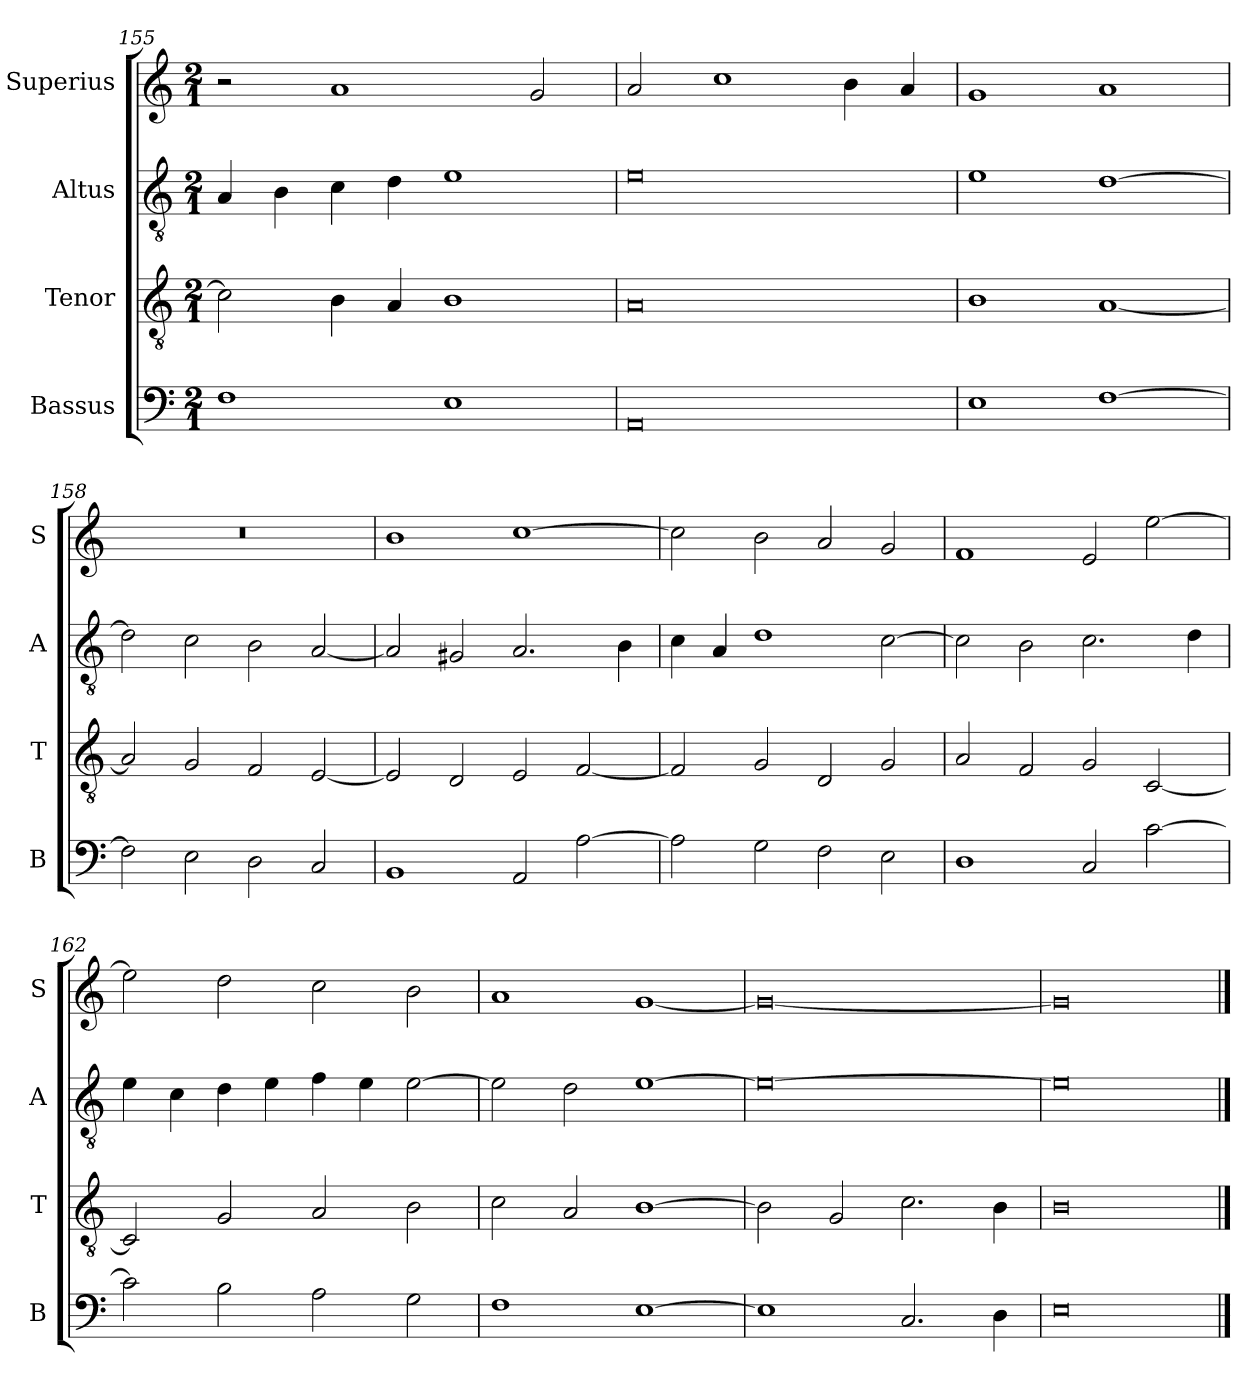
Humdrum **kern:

**kern	**kern	**kern	**kern
*part4	*part3	*part2	*part1
*staff4	*staff3	*staff2	*staff1
*I"Bassus	*I"Tenor	*I"Altus	*I"Superius
*I'B	*I'T	*I'A	*I'S
*clefF4	*clefGv2	*clefGv2	*clefG2
*k[]	*k[]	*k[]	*k[]
*M2/1	*M2/1	*M2/1	*M2/1
=155	=155	=155	=155
1F	2c\]	4A/	2r
.	.	4B\	.
.	4B\	4c\	1a
.	4A/	4d\	.
1E	1B	1e	.
.	.	.	2g/
=156	=156	=156	=156
0AA	0A	0e	2a/
.	.	.	1cc
.	.	.	4b\
.	.	.	4a/
=157	=157	=157	=157
1E	1B	1e	1g
[1F	[1A	[1d	1a
=158	=158	=158	=158
2F\]	2A/]	2d\]	0r
2E\	2G/	2c\	.
2D\	2F/	2B\	.
2C/	[2E/	[2A/	.
=159	=159	=159	=159
1BB	2E/]	2A/]	1b
.	2D/	2G#X/	.
2AA/	2E/	2.A/	[1cc
[2A\	[2F/	.	.
.	.	4B\	.
=160	=160	=160	=160
2A\]	2F/]	4c\	2cc\]
.	.	4A/	.
2G\	2G/	1d	2b\
2F\	2D/	.	2a/
2E\	2G/	[2c\	2g/
=161	=161	=161	=161
1D	2A/	2c\]	1f
.	2F/	2B\	.
2C/	2G/	2.c\	2e/
[2c\	[2C/	.	[2ee\
.	.	4d\	.
=162	=162	=162	=162
2c\]	2C/]	4e\	2ee\]
.	.	4c\	.
2B\	2G/	4d\	2dd\
.	.	4e\	.
2A\	2A/	4f\	2cc\
.	.	4e\	.
2G\	2B\	[2e\	2b\
=163	=163	=163	=163
1F	2c\	2e\]	1a
.	2A/	2d\	.
[1E	[1B	[1e	[1g
=164	=164	=164	=164
1E]	2B\]	0e_	0g_
.	2G/	.	.
2.C/	2.c\	.	.
4D\	4B\	.	.
=165	=165	=165	=165
0E	0B	0e]	0g]
==	==	==	==
*-	*-	*-	*-
